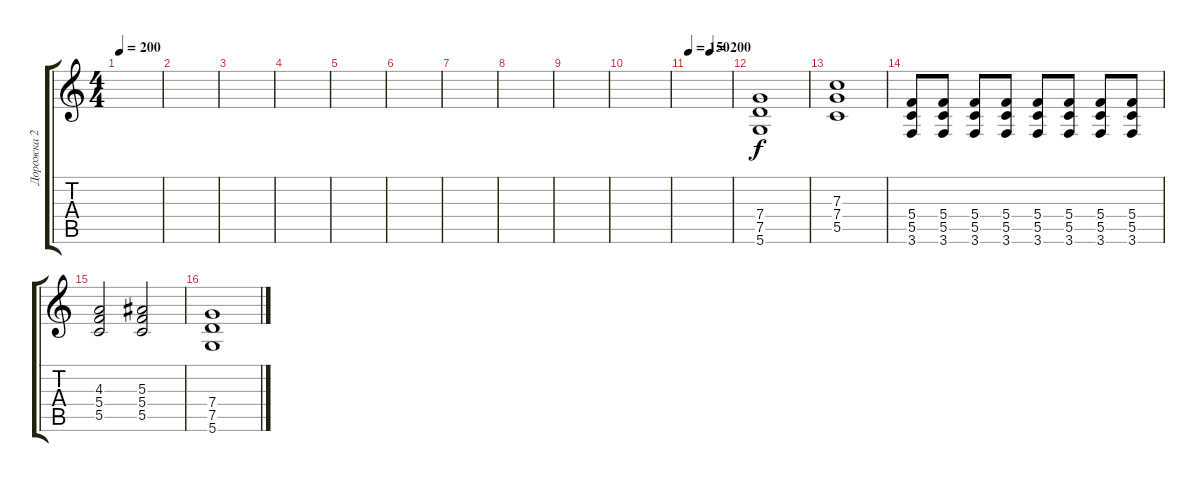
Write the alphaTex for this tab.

\track ("Дорожка 2" "Дорожка 2") {instrument overdrivenguitar}
\staff {score tabs}
\tuning (D4 A3 F3 C3 G2 D2) {hide}
\ts (4 4)
\tempo 200
\clef g2
\ks c
|
|
|
|
|
|
|
|
|
|
\tempo 150
\tempo (200 0.5)
|
(7.4 7.5 5.6).1{dy f} |
(7.3 7.4 5.5).1 |
(5.4 5.5 3.6).8 (5.4 5.5 3.6).8 (5.4 5.5 3.6).8 (5.4 5.5 3.6).8 (5.4 5.5 3.6).8 (5.4 5.5 3.6).8 (5.4 5.5 3.6).8 (5.4 5.5 3.6).8 |
(4.3 5.4 5.5).2 (5.3 5.4 5.5).2 |
(7.4 7.5 5.6).1
